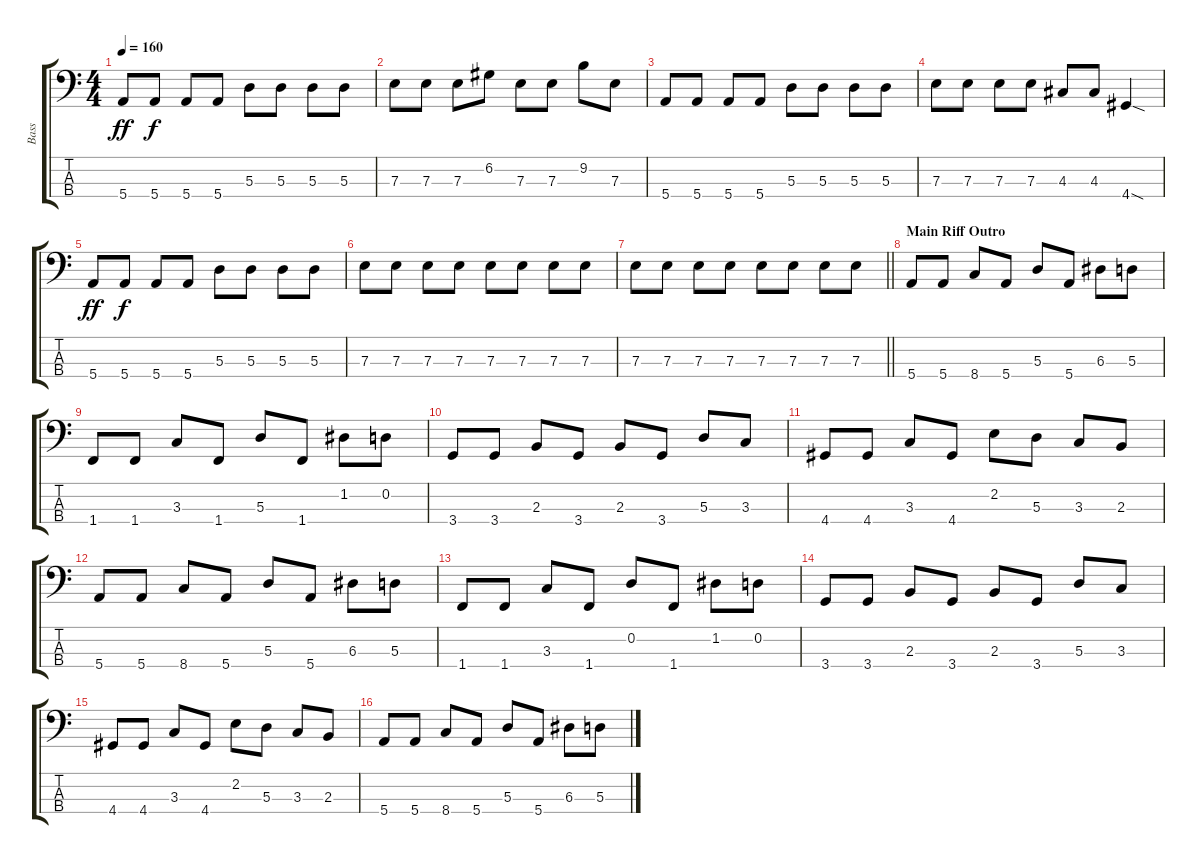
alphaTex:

\track ("Bass" "Bass") {instrument electricbassfinger}
\staff {score tabs}
\tuning (G2 D2 A1 E1) {hide}
\ts (4 4)
\tempo 160
\clef f4
\ks c
5.4.8{dy ff} 5.4.8{dy f} 5.4.8 5.4.8 5.3.8 5.3.8 5.3.8 5.3.8 |
7.3.8 7.3.8 7.3.8 6.2.8 7.3.8 7.3.8 9.2.8 7.3.8 |
5.4.8 5.4.8 5.4.8 5.4.8 5.3.8 5.3.8 5.3.8 5.3.8 |
7.3.8 7.3.8 7.3.8 7.3.8 4.3.8 4.3.8 4.4{sod}.4 |
5.4.8{dy ff} 5.4.8{dy f} 5.4.8 5.4.8 5.3.8 5.3.8 5.3.8 5.3.8 |
7.3.8 7.3.8 7.3.8 7.3.8 7.3.8 7.3.8 7.3.8 7.3.8 |
\barLineRight lightlight
7.3.8 7.3.8 7.3.8 7.3.8 7.3.8 7.3.8 7.3.8 7.3.8 |
\section ("" "Main Riff Outro")
5.4.8 5.4.8 8.4.8 5.4.8 5.3.8 5.4.8 6.3.8 5.3.8 |
1.4.8 1.4.8 3.3.8 1.4.8 5.3.8 1.4.8 1.2.8 0.2.8 |
3.4.8 3.4.8 2.3.8 3.4.8 2.3.8 3.4.8 5.3.8 3.3.8 |
4.4.8 4.4.8 3.3.8 4.4.8 2.2.8 5.3.8 3.3.8 2.3.8 |
5.4.8 5.4.8 8.4.8 5.4.8 5.3.8 5.4.8 6.3.8 5.3.8 |
1.4.8 1.4.8 3.3.8 1.4.8 0.2.8 1.4.8 1.2.8 0.2.8 |
3.4.8 3.4.8 2.3.8 3.4.8 2.3.8 3.4.8 5.3.8 3.3.8 |
4.4.8 4.4.8 3.3.8 4.4.8 2.2.8 5.3.8 3.3.8 2.3.8 |
5.4.8 5.4.8 8.4.8 5.4.8 5.3.8 5.4.8 6.3.8 5.3.8
